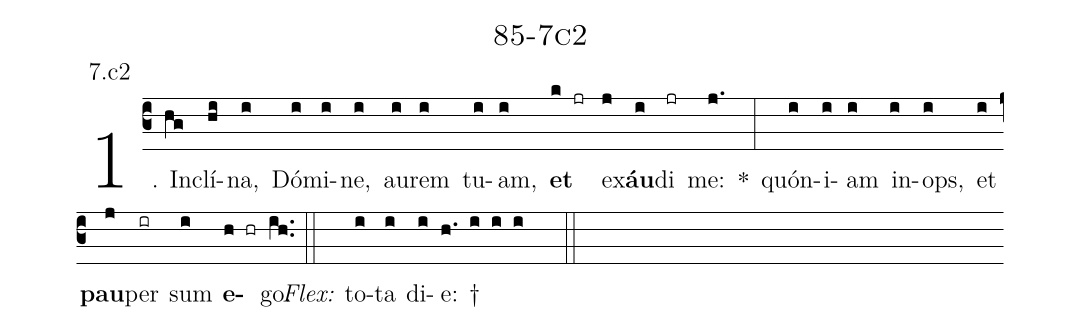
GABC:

name: 85-7c2;
annotation: 7.c2;
%%
(c3)1. In(hg)clí(hi)na,(i) Dó(i)mi(i)ne,(i) au(i)rem(i) tu(i)am,(i) <b>et</b>(k jr) ex(j)<b>áu</b>(i)di(jr) me:(j.) *(:) quón(i)i(i)am(i) in(i)ops,(i) et(i) <b>pau</b>(j)per(ir) sum(i) <b>e</b>(h hr)go.(ih..) (::)
<i>Flex:</i>()  to(i)ta(i) di(i)e: †(h. i i i  ::)
